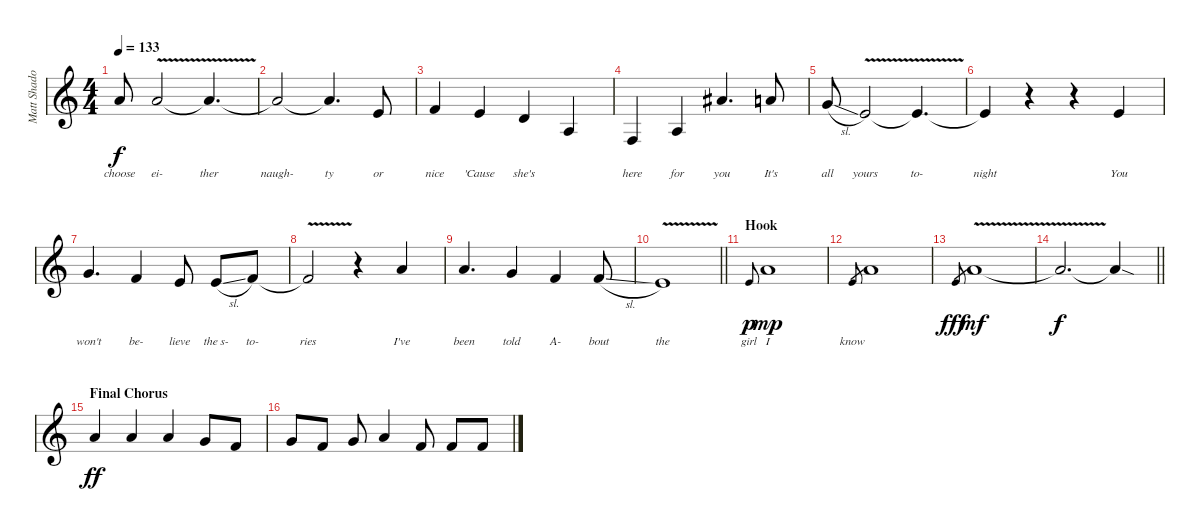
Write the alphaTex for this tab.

\track ("Matt Shadows [Vocals]" "Matt Shado") {instrument clarinet}
\staff {score}
\tuning (E4 B3 G3 D3 A2 E2) {hide}
\ts (4 4)
\tempo 133
\clef g2
\ks c
5.1.8{lyrics (0 "choose") lyrics (1 "") lyrics (2 "") lyrics (3 "") lyrics (4 "") dy f} 5.1{v}.2{lyrics (0 "ei-") lyrics (1 "") lyrics (2 "") lyrics (3 "") lyrics (4 "") volume 6} 5.1{t}.4{d lyrics (0 "ther") lyrics (1 "") lyrics (2 "") lyrics (3 "") lyrics (4 "")} |
5.1{t}.2{lyrics (0 "naugh-") lyrics (1 "") lyrics (2 "") lyrics (3 "") lyrics (4 "")} 5.1{t}.4{d lyrics (0 "ty") lyrics (1 "") lyrics (2 "") lyrics (3 "") lyrics (4 "")} 0.1.8{lyrics (0 "or") lyrics (1 "") lyrics (2 "") lyrics (3 "") lyrics (4 "") volume 13} |
1.1.4{lyrics (0 "nice") lyrics (1 "") lyrics (2 "") lyrics (3 "") lyrics (4 "")} 0.1.4{lyrics (0 "'Cause") lyrics (1 "") lyrics (2 "") lyrics (3 "") lyrics (4 "")} 3.2.4{lyrics (0 "she's") lyrics (1 "") lyrics (2 "") lyrics (3 "") lyrics (4 "")} 2.3.4{lyrics (0 "") lyrics (1 "") lyrics (2 "") lyrics (3 "") lyrics (4 "")} |
3.4.4{lyrics (0 "here") lyrics (1 "") lyrics (2 "") lyrics (3 "") lyrics (4 "")} 2.3.4{lyrics (0 "for") lyrics (1 "") lyrics (2 "") lyrics (3 "") lyrics (4 "")} 6.1.4{d lyrics (0 "you") lyrics (1 "") lyrics (2 "") lyrics (3 "") lyrics (4 "")} 5.1.8{lyrics (0 "It's") lyrics (1 "") lyrics (2 "") lyrics (3 "") lyrics (4 "")} |
3.1{sl}.8{lyrics (0 "all") lyrics (1 "") lyrics (2 "") lyrics (3 "") lyrics (4 "")} 0.1{v}.2{lyrics (0 "yours") lyrics (1 "") lyrics (2 "") lyrics (3 "") lyrics (4 "") volume 6} 0.1{t}.4{d lyrics (0 "to-") lyrics (1 "") lyrics (2 "") lyrics (3 "") lyrics (4 "")} |
0.1{t}.4{lyrics (0 "night") lyrics (1 "") lyrics (2 "") lyrics (3 "") lyrics (4 "")} r.4 r.4 0.1.4{lyrics (0 "You") lyrics (1 "") lyrics (2 "") lyrics (3 "") lyrics (4 "") volume 14} |
3.1.4{d lyrics (0 "won't") lyrics (1 "") lyrics (2 "") lyrics (3 "") lyrics (4 "")} 1.1.4{lyrics (0 "be-") lyrics (1 "") lyrics (2 "") lyrics (3 "") lyrics (4 "")} 0.1.8{lyrics (0 "lieve") lyrics (1 "") lyrics (2 "") lyrics (3 "") lyrics (4 "")} 0.1{sl}.8{lyrics (0 "the s-") lyrics (1 "") lyrics (2 "") lyrics (3 "") lyrics (4 "")} 1.1.8{lyrics (0 "to-") lyrics (1 "") lyrics (2 "") lyrics (3 "") lyrics (4 "")} |
1.1{v t}.2{lyrics (0 "ries") lyrics (1 "") lyrics (2 "") lyrics (3 "") lyrics (4 "")} r.4 5.1.4{lyrics (0 "I've") lyrics (1 "") lyrics (2 "") lyrics (3 "") lyrics (4 "")} |
5.1.4{d lyrics (0 "been") lyrics (1 "") lyrics (2 "") lyrics (3 "") lyrics (4 "")} 3.1.4{lyrics (0 "told") lyrics (1 "") lyrics (2 "") lyrics (3 "") lyrics (4 "")} 1.1.4{lyrics (0 "A-") lyrics (1 "") lyrics (2 "") lyrics (3 "") lyrics (4 "")} 1.1{sl}.8{lyrics (0 "bout") lyrics (1 "") lyrics (2 "") lyrics (3 "") lyrics (4 "")} |
\barLineRight lightlight
0.1{v}.1{lyrics (0 "the") lyrics (1 "") lyrics (2 "") lyrics (3 "") lyrics (4 "")} |
\section ("" "Hook")
0.1.8{lyrics (0 "girl") lyrics (1 "") lyrics (2 "") lyrics (3 "") lyrics (4 "") gr onbeat dy p} 5.1.1{lyrics (0 "I") lyrics (1 "") lyrics (2 "") lyrics (3 "") lyrics (4 "") dy mp} |
0.1.8{lyrics (0 "know") lyrics (1 "") lyrics (2 "") lyrics (3 "") lyrics (4 "") gr} 5.1.1 |
0.1.8{gr dy fff} 5.1{v}.1{dy mf} |
\barLineRight lightlight
5.1{t}.2{d dy f} 5.1{sod t}.4 |
\section ("" "Final Chorus")
5.1.4{dy ff} 5.1.4 5.1.4 3.1.8 1.1.8 |
3.1.8 1.1.8 3.1.8 5.1.4 1.1.8 1.1.8 1.1.8
